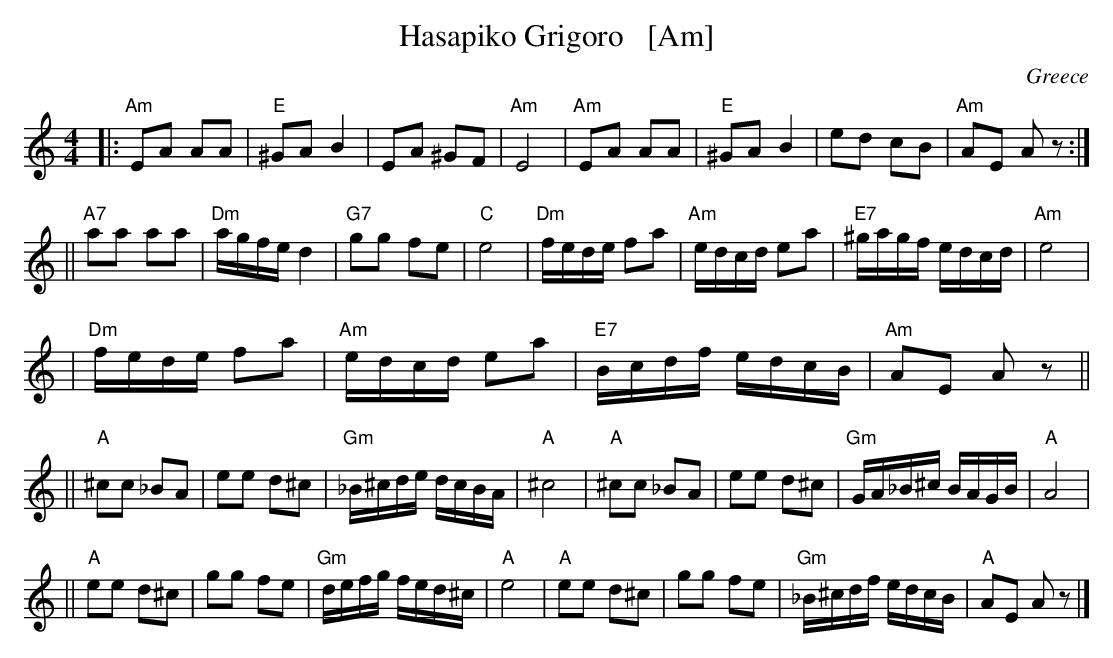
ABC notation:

X:1
T: Hasapiko Grigoro   [Am]
C: Greece
M: 4/4
L: 1/8
K: Am
|: "Am"EA AA | "E"^GA B2 | EA ^GF | "Am"E4    \
|  "Am"EA AA | "E"^GA B2 | ed cB  | "Am"AE Az :|
|| "A7"aa aa       | "Dm"a/g/f/e/ d2 | "G7"gg fe              | "C"e4     \
|  "Dm"f/e/d/e/ fa | "Am"e/d/c/d/ ea | "E7"^g/a/g/f/ e/d/c/d/ | "Am"e4    |
|  "Dm"f/e/d/e/ fa | "Am"e/d/c/d/ ea | "E7"B/c/d/f/ e/d/c/B/  | "Am"AE Az ||
|| "A"^cc _BA | ee d^c |"Gm"_B/^c/d/e/ d/c/B/A/  | "A"^c4   \
|  "A"^cc _BA | ee d^c |"Gm"G/A/_B/^c/ B/A/G/B/  | "A"A4    |
|| "A"ee d^c  | gg fe  | "Gm"d/e/f/g/ f/e/d/^c/  | "A"e4    \
|  "A"ee d^c  | gg fe  | "Gm"_B/^c/d/f/ e/d/c/B/ | "A"AE Az |]
